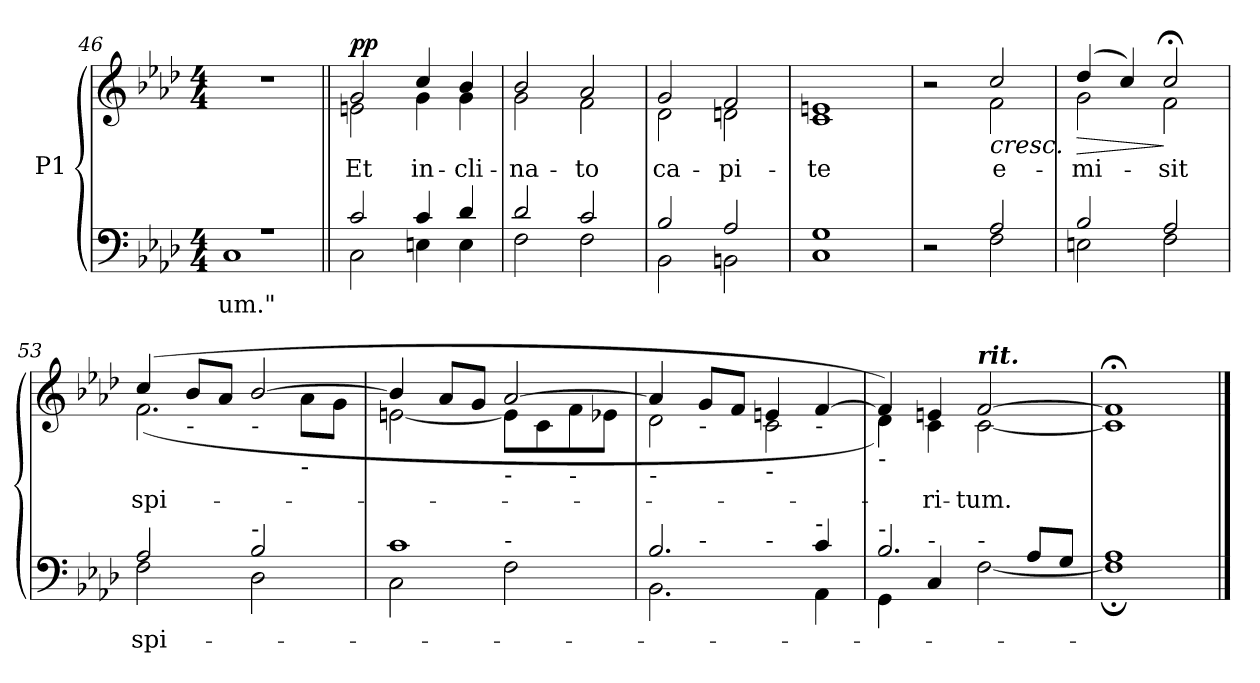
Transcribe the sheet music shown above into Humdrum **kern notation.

**kern	**text	**kern	**text	**dynam
*part1	*part1	*part1	*part1	*part1
*staff2	*staff2	*staff1	*staff1	*staff1/2
*I"P1	*	*	*	*
*clefF4	*	*clefG2	*	*
*k[b-e-a-d-]	*	*k[b-e-a-d-]	*	*
*A-:	*	*A-:	*	*
*M4/4	*	*M4/4	*	*
=46	=46	=46	=46	=46
*^	*	*	*	*
!	!	!LO:LY:a:color=#000000	!	!	!
1r	1Ci	-um."	1r	.	.
!!LO:LB:g=z
=47||	=47||	=47||	=47||	=47||	=47||
*	*	*	*^	*	*
!	!	!	!	!	!LO:LY:b:color=#000000	!
2ci/	2Ci\	.	2gi/	2eni\	Et	pp
!	!	!	!	!	!LO:LY:b:color=#000000	!
4ci/	4Eni\	.	4cci/	4gi\	in-	.
!	!	!	!	!	!LO:LY:b:color=#000000	!
4d-i/	4Ei\	.	4b-i/	4gi\	-cli-	.
=48	=48	=48	=48	=48	=48	=48
!	!	!	!	!	!LO:LY:b:color=#000000	!
2d-i/	2Fi\	.	2b-i/	2gi\	-na-	.
!	!	!	!	!	!LO:LY:b:color=#000000	!
2ci/	2Fi\	.	2a-i/	2fi\	-to	.
=49	=49	=49	=49	=49	=49	=49
!	!	!	!	!	!LO:LY:b:color=#000000	!
2B-i/	2BB-i\	.	2gi/	2d-i\	ca-	.
!	!	!	!	!	!LO:LY:b:color=#000000	!
2A-i/	2BBni\	.	2fi/	2dni\	-pi-	.
=50	=50	=50	=50	=50	=50	=50
!	!	!	!	!	!LO:LY:b:color=#000000	!
1Gi	1Ci	.	1eni	1ci	-te	.
=51	=51	=51	=51	=51	=51	=51
2r	2ryy	.	2r	2ryy	.	.
!	!	!	!	!	!LO:LY:b:color=#000000	!LO:HP:b
2A-i/	2Fi\	.	2cci/	2fi\	e-	<
=52	=52	=52	=52	=52	=52	=52
!	!	!	!	!	!LO:LY:b:color=#000000	!LO:HP:b
2B-i/	2Eni\	.	(4dd-i/	2gi\	-mi-	>
.	.	.	4cci/)	.	.	.
!	!	!	!	!	!LO:LY:b:color=#000000	!
2A-i/	2Fi\	.	2cc;i/	2fi\	-sit	]
*v	*v	*	*	*	*	*
*	*	*v	*v	*	*
.	.	.	.	[
=53	=53	=53	=53	=53
*^	*	*	*	*
!	!	!LO:LY:a:color=#000000	!	!	!
*	*	*	*^	*	*
!	!	!	!	!	!LO:LY:b:color=#000000	!
2A-i/	2Fi\	spi-	(4cci/	(2.fi\	spi-	.
!	!	!	!LO:TX:b:t=-	!	!	!
.	.	.	8b-i/L	.	.	.
.	.	.	8a-i/J	.	.	.
!	!	!	!LO:TX:b:t=-	!	!	!
!LO:TX:a:t=-	!	!	!	!	!	!
2B-i/	2D-i\	.	[>2b-i/	.	.	.
!	!	!	!	!LO:TX:b:t=-	!	!
.	.	.	.	8a-i\L	.	.
.	.	.	.	8gi\J	.	.
=54	=54	=54	=54	=54	=54	=54
1ci	2Ci\	.	4b-i/]	[<2eni\	.	.
.	.	.	8a-i/L	.	.	.
.	.	.	8gi/J	.	.	.
!	!	!	!LO:TX:b:t=-	!	!	!
!	!LO:TX:a:t=-	!	!	!	!	!
.	2Fi\	.	[>2a-i/	8ei\L]	.	.
.	.	.	.	8ci\	.	.
!	!	!	!	!LO:TX:b:t=-	!	!
.	.	.	.	8fi\	.	.
.	.	.	.	8e-Xi\J	.	.
=55	=55	=55	=55	=55	=55	=55
!	!	!	!LO:TX:b:t=-	!	!	!
!LO:TX:a:t=-	!	!	!	!	!	!
*^	*^	*	*	*	*	*
2.B-i/	2.BB-i\	4ryy	2ryy	.	4a-i/]	2d-i\	.	.
!	!	!	!	!	!LO:TX:b:t=-	!	!	!
!	!	!LO:TX:a:t=-	!	!	!	!	!	!
.	.	2.ryy	.	.	8gi/L	.	.	.
.	.	.	.	.	8fi/J	.	.	.
!	!	!	!	!	!LO:TX:b:t=-	!	!	!
!	!	!	!LO:TX:a:t=-	!	!	!	!	!
.	.	.	2ryy	.	4eni/	2ci\	.	.
!	!	!	!	!	!LO:TX:b:t=-	!	!	!
!LO:TX:a:t=-	!	!	!	!	!	!	!	!
4ci/	4AA-i\	.	.	.	[>4fi/	.	.	.
=56	=56	=56	=56	=56	=56	=56	=56	=56
!	!	!	!	!	!LO:TX:b:t=-	!	!	!
!LO:TX:a:t=-	!	!	!	!	!	!	!	!
*	*v	*v	*v	*	*	*	*	*
2.B-i/	4GGi\	.	4fi/])	4d-i\)	.	.
!	!LO:TX:a:t=-	!	!	!	!	!
!	!	!	!	!	!LO:LY:b:color=#000000	!
.	4Ci/	.	4eni/	4ci\	-ri-	.
!	!	!	!LO:TX:a:Bi:t=rit.	!	!	!
!	!LO:TX:a:t=-	!	!	!	!	!
!	!	!	!	!	!LO:LY:b:color=#000000	!
.	[>2Fi\	.	[>2fi/	[<2ci\	-tum.	.
8A-i/L	.	.	.	.	.	.
8Gi/J	.	.	.	.	.	.
=57	=57	=57	=57	=57	=57	=57
1A-i	1F;i]	.	1f;i]	1ci]	.	.
*v	*v	*	*	*	*	*
*	*	*v	*v	*	*
==	==	==	==	==
*-	*-	*-	*-	*-
